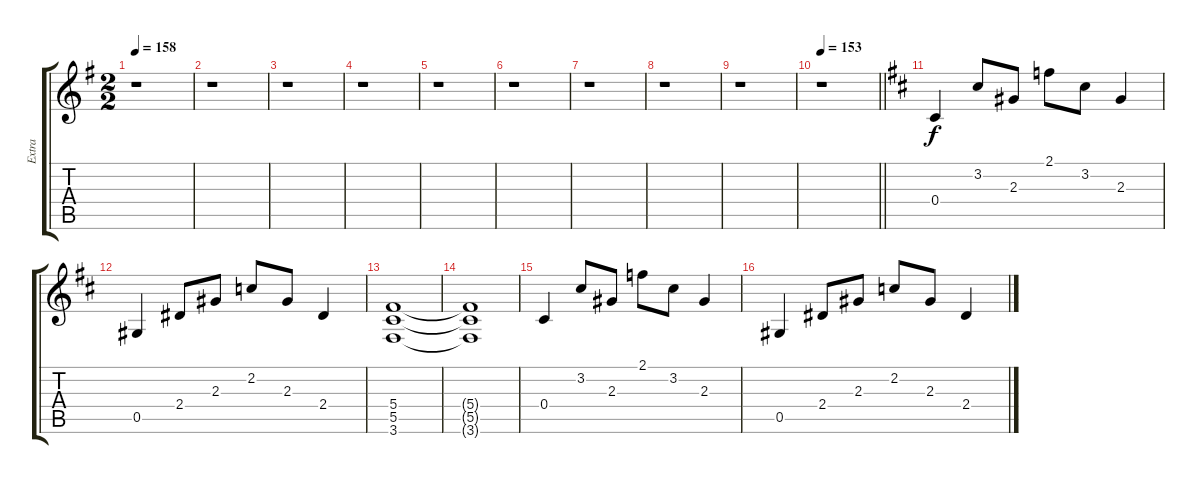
\track ("Extra" "Extra") {instrument distortionguitar}
\staff {score tabs}
\tuning (Eb4 Bb3 Gb3 Db3 Ab2 Eb2) {hide}
\ts (2 2)
\tempo 158
\clef g2
\ks g
r.1{dy ff} |
r.1 |
r.1 |
r.1 |
r.1 |
r.1 |
r.1 |
r.1 |
r.1 |
\tempo 153
\barLineRight lightlight
r.1 |
\ks d
0.4.4{dy f} 3.2.8 2.3.8 2.1.8 3.2.8 2.3.4 |
0.5.4 2.4.8 2.3.8 2.2.8 2.3.8 2.4.4 |
(5.4 5.5 3.6).1 |
(5.4{t} 5.5{t} 3.6{t}).1 |
0.4.4 3.2.8 2.3.8 2.1.8 3.2.8 2.3.4 |
0.5.4 2.4.8 2.3.8 2.2.8 2.3.8 2.4.4
